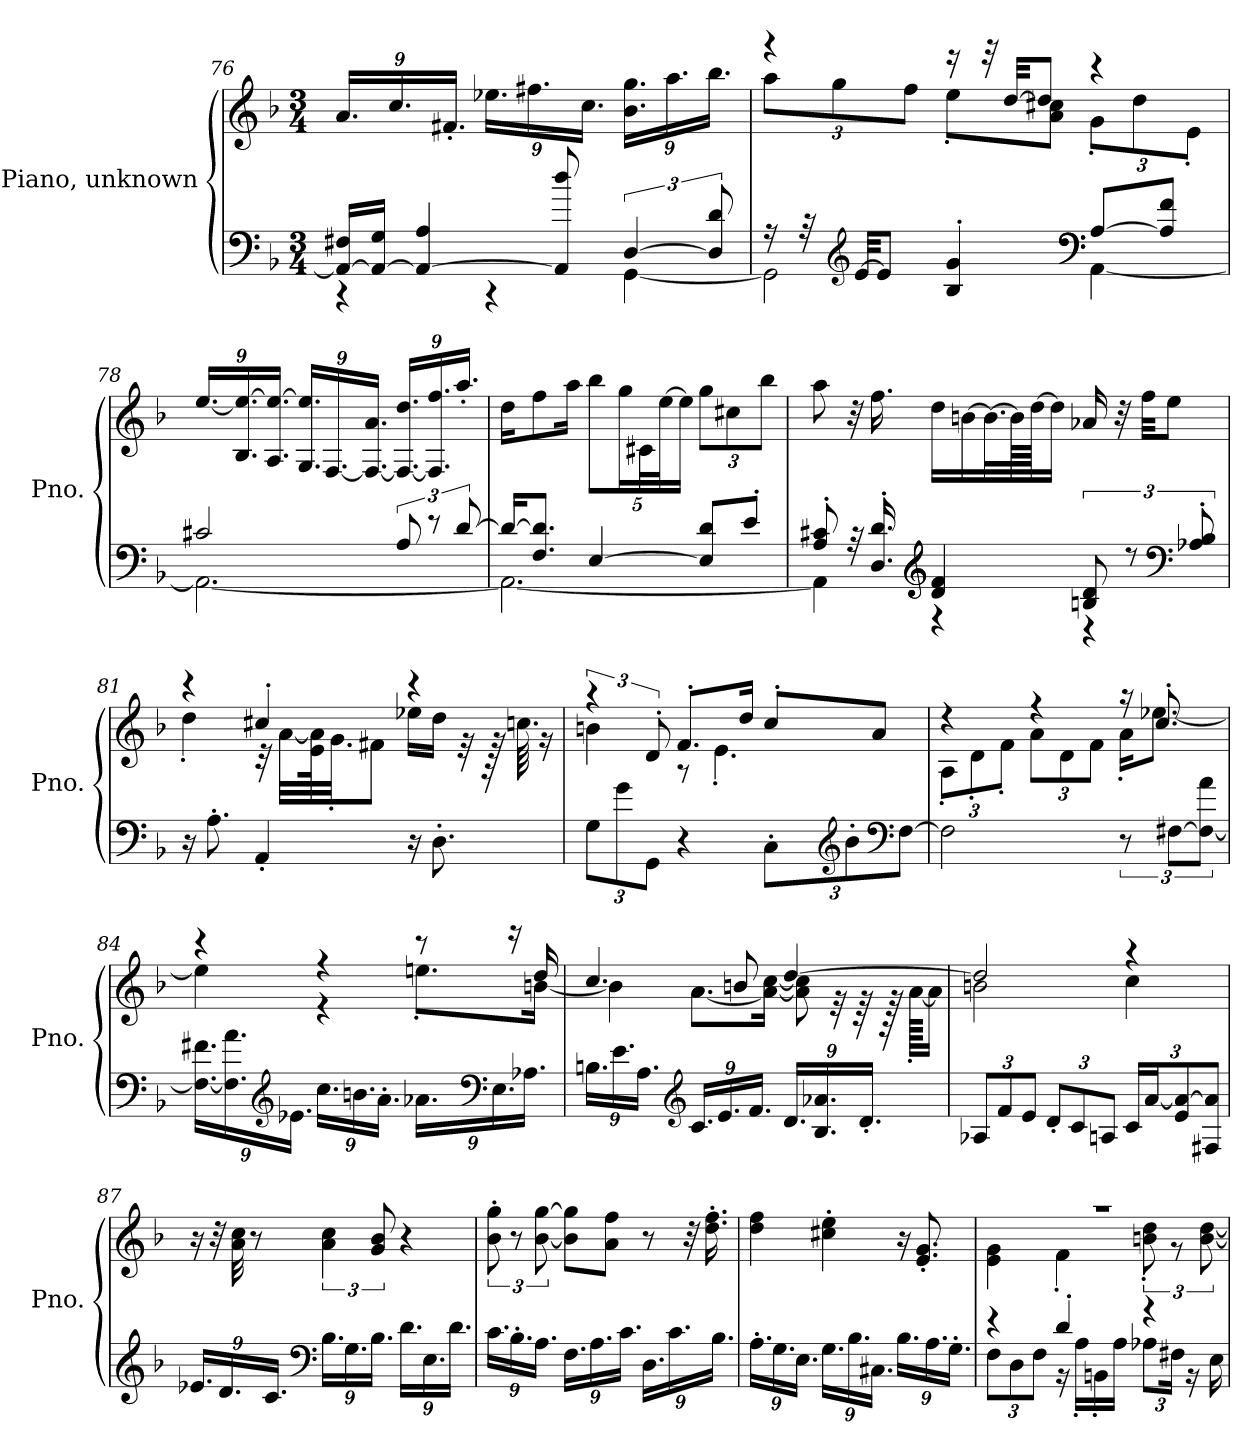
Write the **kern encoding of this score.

**kern	**kern
*part1	*part1
*staff2	*staff1
*I"Piano, unknown	*
*I'Pno.	*
*clefF4	*clefG2
*k[b-]	*k[b-]
*M3/4	*M3/4
=76	=76
*^	*
*	*	*Xbrackettup
16AA/_ 16F#X/LL	4r	18.a/LL
16AA/_ 16G/JJ	.	.
.	.	18.cc/
4AA/_ 4A/	.	.
.	.	18.f#X'/JJ
.	4r	18.ee-X\LL
.	.	18.ff#X\
8AA/] 8dd/	.	.
.	.	18.cc\JJ
[6D/	[4GG\	18.b-\ 18.gg\LL
.	.	18.aa\
12D/] 12d/	.	18.bb-\JJ
=77	=77	=77
*	*	*^
16r	2GG\]	4r	12aa\L
32r	.	.	.
.	.	.	12gg\
*clefG2	*	*	*
[32e/KKL	.	.	.
8e/J]	.	.	.
.	.	.	12ff\J
4B-/' 4g/'	.	16r	8ee'\L
.	.	32r	.
.	.	[32dd/KKL	.
.	.	8dd/J]	8a\ 8cc#X\J
*clefF4	*	*	*
[8A/L	[4AA\	4r	12g'\L
.	.	.	12dd\
8A/] 8f/J	.	.	.
.	.	.	12e'\J
*	*	*v	*v
!!LO:LB:g=z
=78	=78	=78
2c#X/	2.AA\_	[18.ee/LL
.	.	18.B-/ 18.ee/_
.	.	18.A/ 18.ee/_JJ
.	.	18.G/ 18.ee/]LL
.	.	[18.F/
.	.	18.F/_ 18.a/JJ
12A/	.	18.F/_ 18.dd/LL
12r	.	18.F/] 18.ff/
[12d/	.	18.aa'/JJ
=79	=79	=79
16d/KL_	2.AA\_	16dd\KL
8.F/ 8.d/]J	.	8ff\
.	.	16aa\Jk
[4E/	.	10bb-\L
.	.	20gg\L
.	.	40c#X\L
.	.	[40ee\J
.	.	20ee\JJ]
8E/] 8d/L	.	12gg\L
.	.	12cc#X\
8e'/J	.	.
.	.	12bb-\J
!!LO:LB:g=z
=80	=80	=80
8A/' 8c#X/'	4AA\]	8aa\
32r	.	32r
16.D/' 16.d/'	.	16.ff\
*clefG2	*	*
4d/ 4f/	4r	16dd\LL
.	.	[16bn\
.	.	32.b\L_
.	.	128b\LL]
.	.	[128dd\JJJ
.	.	16dd\JJ]
12Bn/ 12d/	4r	16a-X/
.	.	32r
12r	.	.
.	.	32ff\KKL
.	.	8ee\J
*clefF4	*	*
12A-X/' 12B/'	.	.
*v	*v	*
=81	=81
*	*^
16r	4r	4dd'\
8.A'\	.	.
4AA'/	4cc#X'/	32r
.	.	[32a\LLL
.	.	64e\ 64a\]K
.	.	32.g'\JJ
.	.	8f#X\J
16r	4r	16ee-X\LL
8.D'\	.	16dd\JJ
.	.	32r
.	.	128r
.	.	64.ccn\
.	.	16r
!!LO:LB:g=z	!!
=82	=82	=82
*Xbrackettup	*brackettup	*
12G\L	6r	4bn\
12g\	.	.
12GG\J	12d'/	.
4r	8.f'/L	8r
.	.	4.e'\
.	16dd/Jk	.
12C'\L	8cc'/L	.
*clefG2	*	*
12b-'\	.	.
.	8a/J	.
*clefF4	*	*
[12F\J	.	.
=83	=83	=83
*	*	*Xbrackettup
2F\]	4r	12A'\L
.	.	12d'\
.	.	12f'\J
.	4r	12a\L
.	.	12d\
.	.	12f\J
*brackettup	*	*
12r	16r	16a'\KL
.	8.cc'/	[8.ee-X\J
[12F#X\L	.	.
12F#\_ 12a\J	.	.
!!LO:PB:g=z	!!
=84	=84	=84
*Xbrackettup	*	*
18.F#\_ 18.f#X\LL	4r	4ee-\]
18.F#\] 18.a\	.	.
*clefG2	*	*
18.e-X\JJ	.	.
18.cc\LL	4r	4r
18.bn\	.	.
18.a'\JJ	.	.
18.a-X\LL	8r	8.een'\L
*clefF4	*	*
18.E\	.	.
.	16r	.
18.A-X\JJ	.	.
.	16dd/	[16bn\Jk
=85	=85	=85
18.Bn\LL	4.cc/	4b\]
18.e\	.	.
18.A\JJ	.	.
*clefG2	*	*
18.c/LL	.	[8.a\L
18.e/	.	.
.	8bn/	.
18.f/JJ	.	.
.	.	16a\_ [16cc\Jk
18.d/LL	[4dd/	8a\] 8cc\]
18.B/ 18.a-X/	.	.
.	.	32r
.	.	64r
18.d'/JJ	.	.
.	.	128r
.	.	[128a'\KKKLL
.	.	16a\JJ]
!!LO:LB:g=z	!!
=86	=86	=86
12A-X/L	2dd/]	2bn\
12f/	.	.
12e/J	.	.
12d'/L	.	.
12c/	.	.
12An/J	.	.
24c/LL	4r	4cc\
[24a/J	.	.
12e/ 12a/_	.	.
12F#X/ 12a/]J	.	.
*	*v	*v
=87	=87
18.e-X/LL	16r
.	32r
18.d/	.
.	32a\ 32cc\
.	8r
18.c/JJ	.
*clefF4	*
*	*brackettup
18.B-\LL	6a\ 6cc\
18.G\	.
18.B-\JJ	12g/ 12b-/
18.d\LL	4r
18.E\	.
18.d\JJ	.
=88	=88
18.c\LL	12b-\' 12gg\'
18.B-'\	12r
18.A\JJ	[12b-\ [12gg\
18.F\LL	8b-\] 8gg\]L
18.A\	.
.	8a\ 8ff\J
18.c\JJ	.
18.D\LL	8r
18.c\	.
.	32r
.	16.dd\' 16.ff\'
18.B-\JJ	.
!!LO:LB:g=z
=89	=89
18.A'\LL	4dd\ 4ff\
18.G\	.
18.E\JJ	.
18.G\LL	4cc#X\' 4ee\'
18.B-\	.
18.C#X\JJ	.
18.B-\LL	16r
.	8.e/' 8.g/'
18.A\	.
18.G'\JJ	.
=90	=90
*^	*^
4r	12F\L	2.r	4e\ 4g\
.	12D\	.	.
.	12F\J	.	.
4d'/	16r	.	4f'\
.	16A'\LL	.	.
.	16BBn'\	.	.
.	16A\JJ	.	.
4r	12A-X\L	.	12bn\' 12dd\'
.	24F#X\Jk	.	12r
.	16r	.	.
.	.	.	[12b\ [12dd\
.	16E\	.	.
*v	*v	*	*
*	*v	*v
=	=
*-	*-
